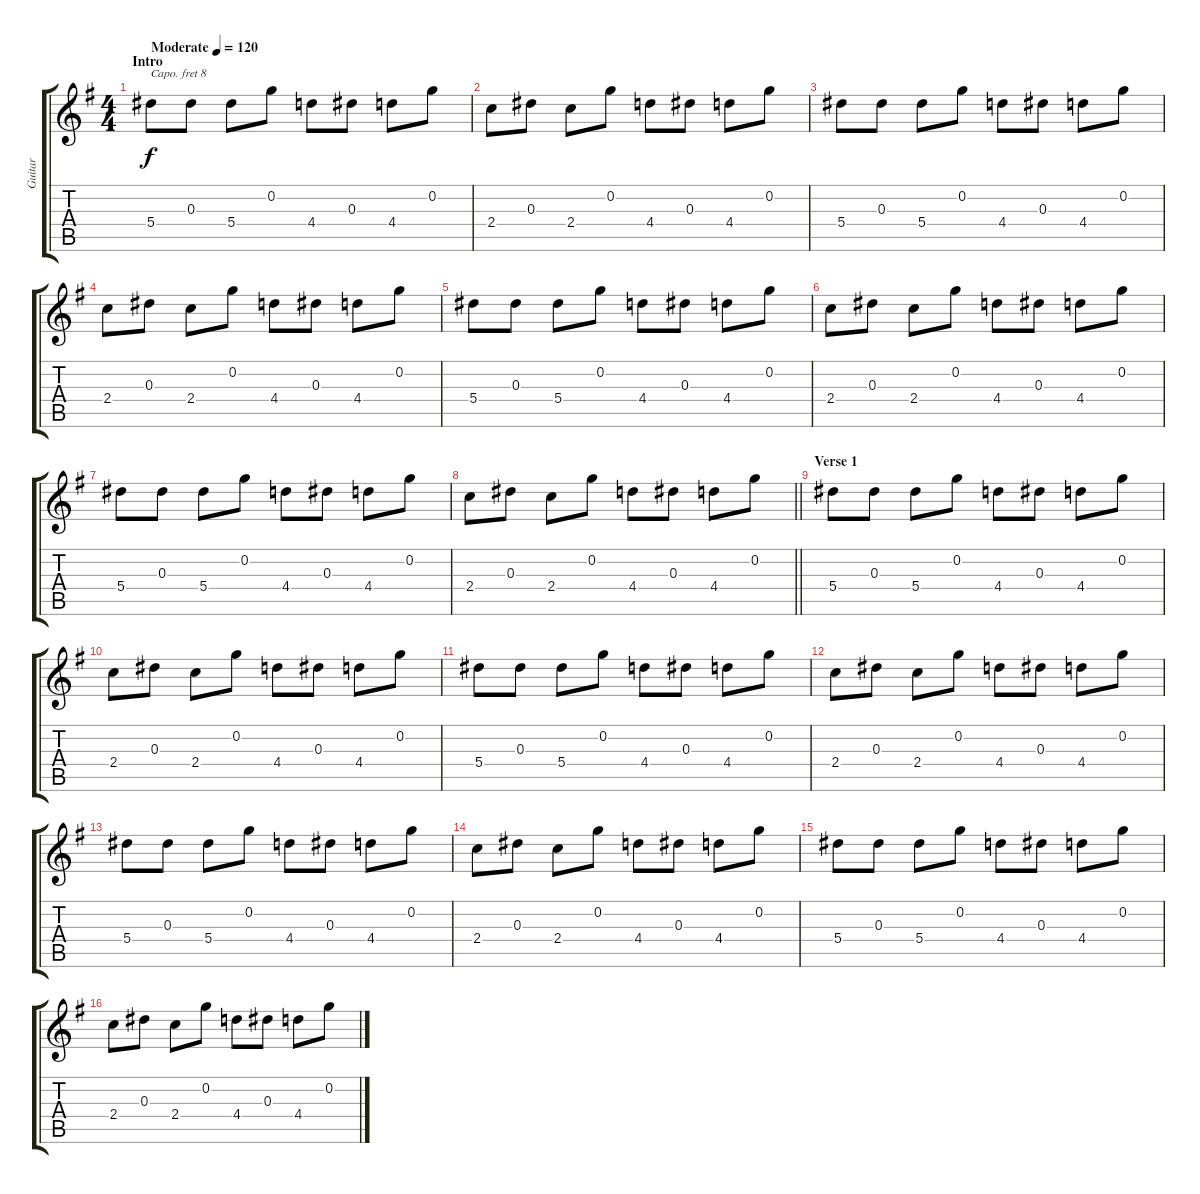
\track ("Guitar" "Guitar") {instrument acousticguitarnylon}
\staff {score tabs}
\capo 8
\tuning (E4 B3 G3 D3 A2 E2) {hide}
\ts (4 4)
\section ("" "Intro")
\tempo (120 "Moderate")
\clef g2
\ks g
5.4.8{dy f instrument acousticguitarnylon} 0.3.8 5.4.8 0.2.8 4.4.8 0.3.8 4.4.8 0.2.8 |
2.4.8 0.3.8 2.4.8 0.2.8 4.4.8 0.3.8 4.4.8 0.2.8 |
5.4.8 0.3.8 5.4.8 0.2.8 4.4.8 0.3.8 4.4.8 0.2.8 |
2.4.8 0.3.8 2.4.8 0.2.8 4.4.8 0.3.8 4.4.8 0.2.8 |
5.4.8 0.3.8 5.4.8 0.2.8 4.4.8 0.3.8 4.4.8 0.2.8 |
2.4.8 0.3.8 2.4.8 0.2.8 4.4.8 0.3.8 4.4.8 0.2.8 |
5.4.8 0.3.8 5.4.8 0.2.8 4.4.8 0.3.8 4.4.8 0.2.8 |
\barLineRight lightlight
2.4.8 0.3.8 2.4.8 0.2.8 4.4.8 0.3.8 4.4.8 0.2.8 |
\section ("" "Verse 1")
5.4.8 0.3.8 5.4.8 0.2.8 4.4.8 0.3.8 4.4.8 0.2.8 |
2.4.8 0.3.8 2.4.8 0.2.8 4.4.8 0.3.8 4.4.8 0.2.8 |
5.4.8 0.3.8 5.4.8 0.2.8 4.4.8 0.3.8 4.4.8 0.2.8 |
2.4.8 0.3.8 2.4.8 0.2.8 4.4.8 0.3.8 4.4.8 0.2.8 |
5.4.8 0.3.8 5.4.8 0.2.8 4.4.8 0.3.8 4.4.8 0.2.8 |
2.4.8 0.3.8 2.4.8 0.2.8 4.4.8 0.3.8 4.4.8 0.2.8 |
5.4.8 0.3.8 5.4.8 0.2.8 4.4.8 0.3.8 4.4.8 0.2.8 |
2.4.8 0.3.8 2.4.8 0.2.8 4.4.8 0.3.8 4.4.8 0.2.8
